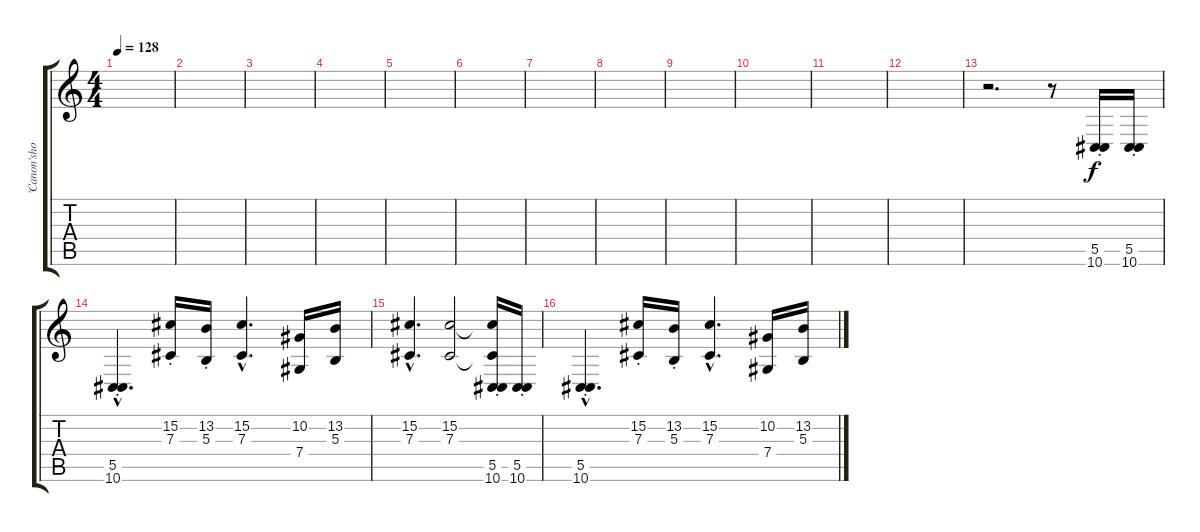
\track ("'Canon'shot" "'Canon'sho") {instrument gunshot}
\staff {score tabs}
\tuning (Eb4 Bb3 Gb3 Db3 Ab2 Eb2) {hide}
\ts (4 4)
\tempo 128
\clef g2
\ks c
|
|
|
|
|
|
|
|
|
|
|
|
r.2{d} r.8 (5.5{st} 10.6{st}).16{volume 13 balance 8 instrument trumpet} (5.5{st} 10.6{st}).16 |
(5.5{hac st} 10.6{hac st}).4{d} (15.2 7.3{st}).16 (13.2 5.3{st}).16 (15.2{hac} 7.3{hac}).4{d} (10.2 7.4).16 (13.2 5.3).16 |
(15.2{hac} 7.3{hac}).4{d} (15.2 7.3).2 (15.2{t} 7.3{t} 5.5{st} 10.6{st}).16 (5.5{st} 10.6{st}).16 |
(5.5{hac st} 10.6{hac st}).4{d} (15.2 7.3{st}).16 (13.2 5.3{st}).16 (15.2{hac} 7.3{hac}).4{d} (10.2 7.4).16 (13.2 5.3).16
